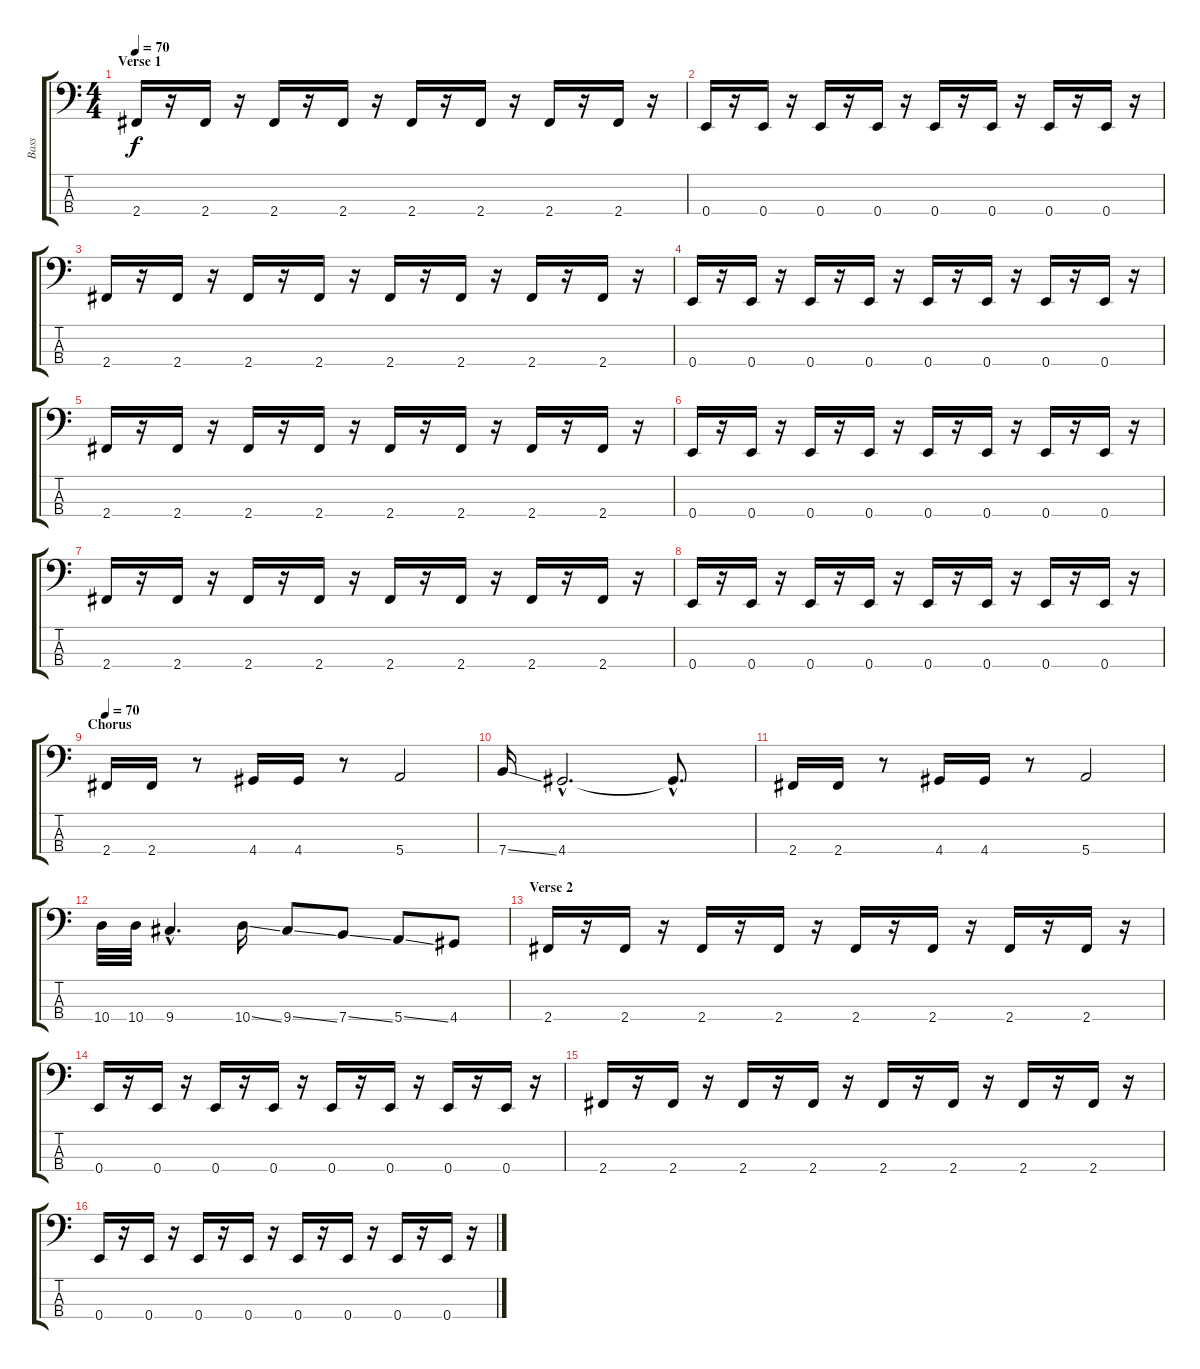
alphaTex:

\track ("Bass" "Bass") {instrument electricbassfinger}
\staff {score tabs}
\tuning (G2 D2 A1 E1) {hide}
\ts (4 4)
\section ("" "Verse 1")
\tempo 70
\clef f4
\ks c
2.4.16{dy f} r.16 2.4.16 r.16 2.4.16 r.16 2.4.16 r.16 2.4.16 r.16 2.4.16 r.16 2.4.16 r.16 2.4.16 r.16 |
0.4.16 r.16 0.4.16 r.16 0.4.16 r.16 0.4.16 r.16 0.4.16 r.16 0.4.16 r.16 0.4.16 r.16 0.4.16 r.16 |
2.4.16 r.16 2.4.16 r.16 2.4.16 r.16 2.4.16 r.16 2.4.16 r.16 2.4.16 r.16 2.4.16 r.16 2.4.16 r.16 |
0.4.16 r.16 0.4.16 r.16 0.4.16 r.16 0.4.16 r.16 0.4.16 r.16 0.4.16 r.16 0.4.16 r.16 0.4.16 r.16 |
2.4.16 r.16 2.4.16 r.16 2.4.16 r.16 2.4.16 r.16 2.4.16 r.16 2.4.16 r.16 2.4.16 r.16 2.4.16 r.16 |
0.4.16 r.16 0.4.16 r.16 0.4.16 r.16 0.4.16 r.16 0.4.16 r.16 0.4.16 r.16 0.4.16 r.16 0.4.16 r.16 |
2.4.16 r.16 2.4.16 r.16 2.4.16 r.16 2.4.16 r.16 2.4.16 r.16 2.4.16 r.16 2.4.16 r.16 2.4.16 r.16 |
0.4.16 r.16 0.4.16 r.16 0.4.16 r.16 0.4.16 r.16 0.4.16 r.16 0.4.16 r.16 0.4.16 r.16 0.4.16 r.16 |
\section ("" "Chorus")
\tempo 70
2.4.16 2.4.16 r.8 4.4.16 4.4.16 r.8 5.4.2 |
7.4{ss}.16 4.4{hac}.2{d} 4.4{hac t}.8{d} |
2.4.16 2.4.16 r.8 4.4.16 4.4.16 r.8 5.4.2 |
10.4.32 10.4.32 9.4{hac}.4{d} 10.4{ss}.16 9.4{ss}.8 7.4{ss}.8 5.4{ss}.8 4.4.8 |
\section ("" "Verse 2")
2.4.16 r.16 2.4.16 r.16 2.4.16 r.16 2.4.16 r.16 2.4.16 r.16 2.4.16 r.16 2.4.16 r.16 2.4.16 r.16 |
0.4.16 r.16 0.4.16 r.16 0.4.16 r.16 0.4.16 r.16 0.4.16 r.16 0.4.16 r.16 0.4.16 r.16 0.4.16 r.16 |
2.4.16 r.16 2.4.16 r.16 2.4.16 r.16 2.4.16 r.16 2.4.16 r.16 2.4.16 r.16 2.4.16 r.16 2.4.16 r.16 |
0.4.16 r.16 0.4.16 r.16 0.4.16 r.16 0.4.16 r.16 0.4.16 r.16 0.4.16 r.16 0.4.16 r.16 0.4.16 r.16
